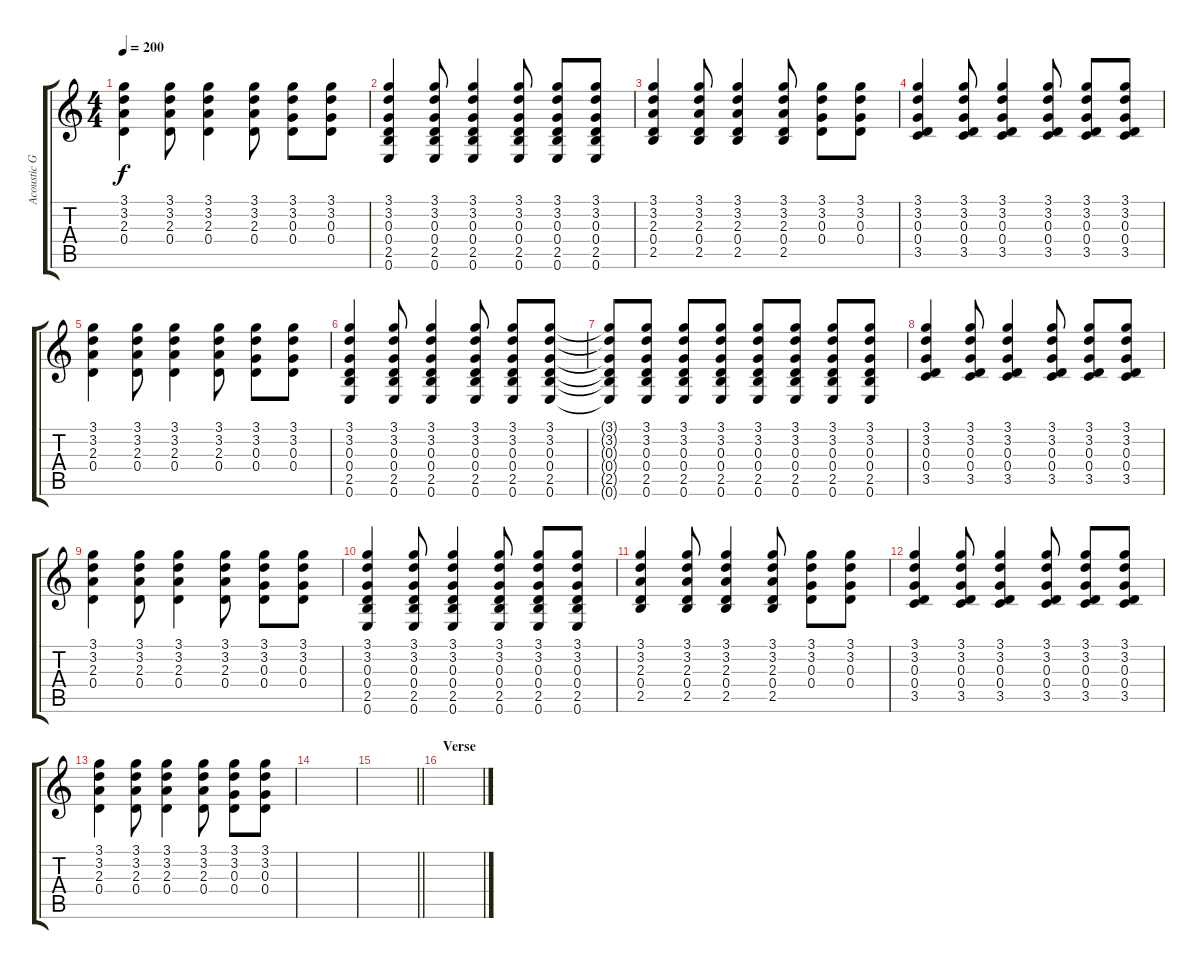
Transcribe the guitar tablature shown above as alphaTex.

\track ("Acoustic Guitar 2" "Acoustic G") {instrument acousticguitarsteel}
\staff {score tabs}
\tuning (E4 B3 G3 D3 A2 E2) {hide}
\ts (4 4)
\tempo 200
\clef g2
\ks c
(3.1 3.2 2.3 0.4).4{dy f} (3.1 3.2 2.3 0.4).8 (3.1 3.2 2.3 0.4).4 (3.1 3.2 2.3 0.4).8 (3.1 3.2 0.3 0.4).8 (3.1 3.2 0.3 0.4).8 |
(3.1 3.2 0.3 0.4 2.5 0.6).4 (3.1 3.2 0.3 0.4 2.5 0.6).8 (3.1 3.2 0.3 0.4 2.5 0.6).4 (3.1 3.2 0.3 0.4 2.5 0.6).8 (3.1 3.2 0.3 0.4 2.5 0.6).8 (3.1 3.2 0.3 0.4 2.5 0.6).8 |
(3.1 3.2 2.3 0.4 2.5).4 (3.1 3.2 2.3 0.4 2.5).8 (3.1 3.2 2.3 0.4 2.5).4 (3.1 3.2 2.3 0.4 2.5).8 (3.1 3.2 0.3 0.4).8 (3.1 3.2 0.3 0.4).8 |
(3.1 3.2 0.3 0.4 3.5).4 (3.1 3.2 0.3 0.4 3.5).8 (3.1 3.2 0.3 0.4 3.5).4 (3.1 3.2 0.3 0.4 3.5).8 (3.1 3.2 0.3 0.4 3.5).8 (3.1 3.2 0.3 0.4 3.5).8 |
(3.1 3.2 2.3 0.4).4 (3.1 3.2 2.3 0.4).8 (3.1 3.2 2.3 0.4).4 (3.1 3.2 2.3 0.4).8 (3.1 3.2 0.3 0.4).8 (3.1 3.2 0.3 0.4).8 |
(3.1 3.2 0.3 0.4 2.5 0.6).4 (3.1 3.2 0.3 0.4 2.5 0.6).8 (3.1 3.2 0.3 0.4 2.5 0.6).4 (3.1 3.2 0.3 0.4 2.5 0.6).8 (3.1 3.2 0.3 0.4 2.5 0.6).8 (3.1 3.2 0.3 0.4 2.5 0.6).8 |
(3.1{t} 3.2{t} 0.3{t} 0.4{t} 2.5{t} 0.6{t}).8 (3.1 3.2 0.3 0.4 2.5 0.6).8 (3.1 3.2 0.3 0.4 2.5 0.6).8 (3.1 3.2 0.3 0.4 2.5 0.6).8 (3.1 3.2 0.3 0.4 2.5 0.6).8 (3.1 3.2 0.3 0.4 2.5 0.6).8 (3.1 3.2 0.3 0.4 2.5 0.6).8 (3.1 3.2 0.3 0.4 2.5 0.6).8 |
(3.1 3.2 0.3 0.4 3.5).4 (3.1 3.2 0.3 0.4 3.5).8 (3.1 3.2 0.3 0.4 3.5).4 (3.1 3.2 0.3 0.4 3.5).8 (3.1 3.2 0.3 0.4 3.5).8 (3.1 3.2 0.3 0.4 3.5).8 |
(3.1 3.2 2.3 0.4).4 (3.1 3.2 2.3 0.4).8 (3.1 3.2 2.3 0.4).4 (3.1 3.2 2.3 0.4).8 (3.1 3.2 0.3 0.4).8 (3.1 3.2 0.3 0.4).8 |
(3.1 3.2 0.3 0.4 2.5 0.6).4 (3.1 3.2 0.3 0.4 2.5 0.6).8 (3.1 3.2 0.3 0.4 2.5 0.6).4 (3.1 3.2 0.3 0.4 2.5 0.6).8 (3.1 3.2 0.3 0.4 2.5 0.6).8 (3.1 3.2 0.3 0.4 2.5 0.6).8 |
(3.1 3.2 2.3 0.4 2.5).4 (3.1 3.2 2.3 0.4 2.5).8 (3.1 3.2 2.3 0.4 2.5).4 (3.1 3.2 2.3 0.4 2.5).8 (3.1 3.2 0.3 0.4).8 (3.1 3.2 0.3 0.4).8 |
(3.1 3.2 0.3 0.4 3.5).4 (3.1 3.2 0.3 0.4 3.5).8 (3.1 3.2 0.3 0.4 3.5).4 (3.1 3.2 0.3 0.4 3.5).8 (3.1 3.2 0.3 0.4 3.5).8 (3.1 3.2 0.3 0.4 3.5).8 |
(3.1 3.2 2.3 0.4).4 (3.1 3.2 2.3 0.4).8 (3.1 3.2 2.3 0.4).4 (3.1 3.2 2.3 0.4).8 (3.1 3.2 0.3 0.4).8 (3.1 3.2 0.3 0.4).8 |
|
\barLineRight lightlight
|
\section ("" "Verse")
